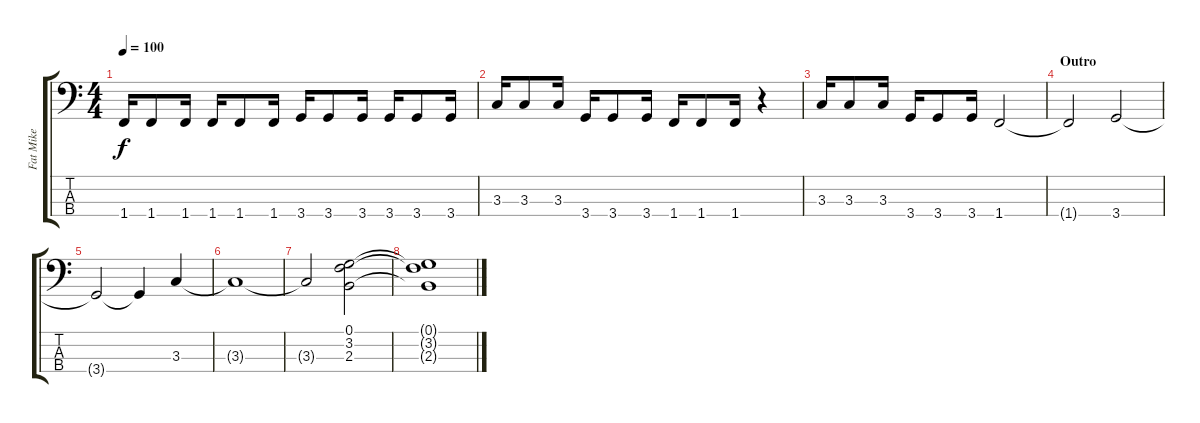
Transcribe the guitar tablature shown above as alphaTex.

\track ("Fat Mike" "Fat Mike") {instrument electricbasspick}
\staff {score tabs}
\tuning (G2 D2 A1 E1) {hide}
\ts (4 4)
\tempo 100
\clef f4
\ks c
1.4.16{dy f} 1.4.8 1.4.16 1.4.16 1.4.8 1.4.16 3.4.16 3.4.8 3.4.16 3.4.16 3.4.8 3.4.16 |
3.3.16 3.3.8 3.3.16 3.4.16 3.4.8 3.4.16 1.4.16 1.4.8 1.4.16 r.4 |
3.3.16 3.3.8 3.3.16 3.4.16 3.4.8 3.4.16 1.4.2 |
\section ("" "Outro")
1.4{t}.2 3.4.2 |
3.4{t}.2 3.4{t}.4 3.3.4 |
3.3{t}.1 |
3.3{t}.2 (0.1 3.2 2.3).2{instrument applause} |
(0.1{t} 3.2{t} 2.3{t}).1
